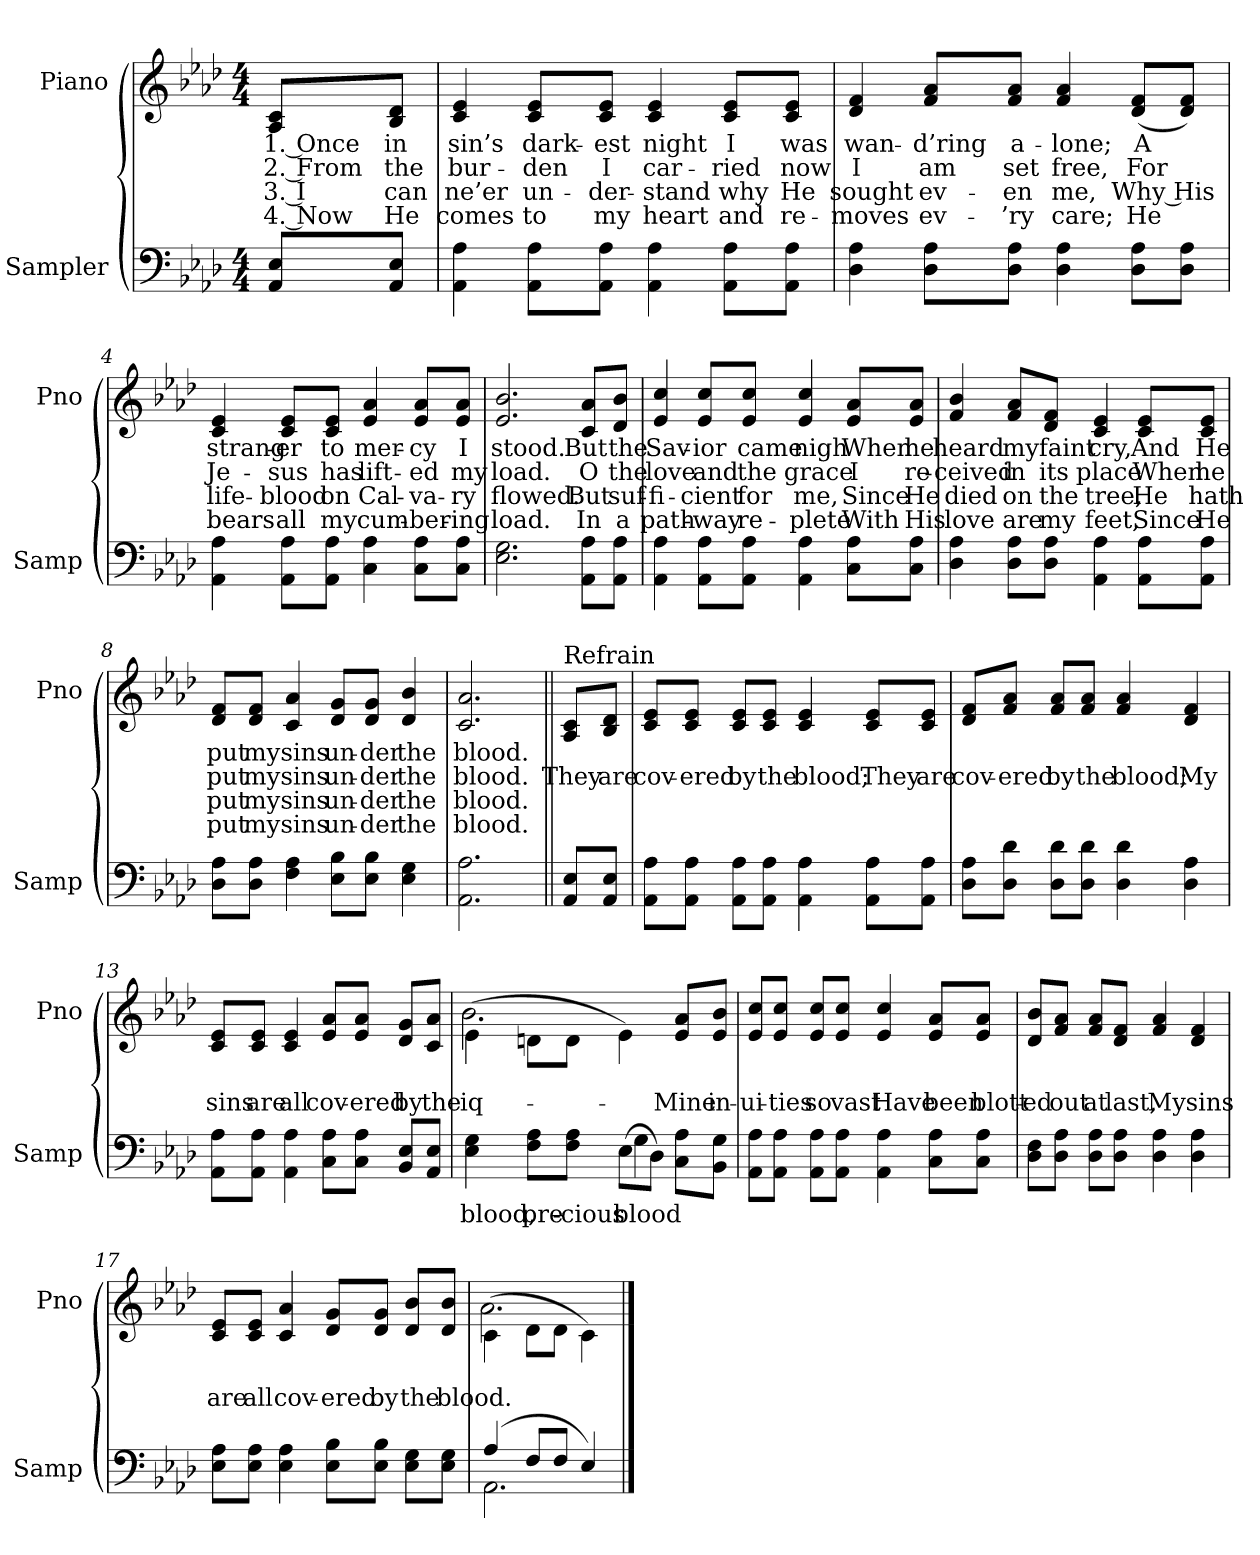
**kern	**text	**kern	**text	**text	**text	**text
*part2	*part2	*part1	*part1	*part1	*part1	*part1
*staff2	*staff2	*staff1	*staff1	*staff1	*staff1	*staff1
*I"Sampler	*	*I"Piano	*	*	*	*
*I'Samp	*	*I'Pno	*	*	*	*
*clefF4	*	*clefG2	*	*	*	*
*k[b-e-a-d-]	*	*k[b-e-a-d-]	*	*	*	*
*A-:	*	*A-:	*	*	*	*
*M4/4	*	*M4/4	*	*	*	*
=1	=1	=1	=1	=1	=1	=1
8AA-/ 8E-/L	.	8A-/ 8c/L	1. Once	2. From	3. I	4. Now
8AA-/ 8E-/J	.	8B-/ 8d-/J	in	the	can	He
=2	=2	=2	=2	=2	=2	=2
4AA- 4A-	.	4c 4e-	sin’s	bur-	ne’er	comes
8AA-\ 8A-\L	.	8c/ 8e-/L	dark-	-den	un-	to
8AA-\ 8A-\J	.	8c/ 8e-/J	-est	I	-der-	my
4AA- 4A-	.	4c 4e-	night	car-	-stand	heart
8AA-\ 8A-\L	.	8c/ 8e-/L	I	-ried	why	and
8AA-\ 8A-\J	.	8c/ 8e-/J	was	now	He	re-
=3	=3	=3	=3	=3	=3	=3
4D- 4A-	.	4d- 4f	wan-	I	sought	-moves
8D-\ 8A-\L	.	8f/ 8a-/L	-d’ring	am	ev-	ev-
8D-\ 8A-\J	.	8f/ 8a-/J	a-	set	-en	-’ry
4D- 4A-	.	4f 4a-	-lone;	free,	me,	care;
8D-\ 8A-\L	.	(8d-/ 8f/L	A	For	Why His	He
8D-\ 8A-\J	.	8d-/ 8f/J)	.	.	.	.
=4	=4	=4	=4	=4	=4	=4
4AA- 4A-	.	4c 4e-	strang-	Je-	life-	bears
8AA-\ 8A-\L	.	8c/ 8e-/L	-er	-sus	-blood	all
8AA-\ 8A-\J	.	8c/ 8e-/J	to	has	on	my
4C 4A-	.	4e- 4a-	mer-	lift-	Cal-	cum-
8C\ 8A-\L	.	8e-/ 8a-/L	-cy	-ed	-va-	-ber-
8C\ 8A-\J	.	8e-/ 8a-/J	I	my	-ry	-ing
=5	=5	=5	=5	=5	=5	=5
2.E- 2.G	.	2.e- 2.b-	stood.	load.	flowed.	load.
8AA-\ 8A-\L	.	8c/ 8a-/L	But	O	But	In
8AA-\ 8A-\J	.	8d-/ 8b-/J	the	the	suf-	a
=6	=6	=6	=6	=6	=6	=6
4AA- 4A-	.	4e- 4cc	Sav-	love	-fi-	path-
8AA-\ 8A-\L	.	8e-/ 8cc/L	-ior	and	-cient	-way
8AA-\ 8A-\J	.	8e-/ 8cc/J	came	the	for	re-
4AA- 4A-	.	4e- 4cc	nigh	grace	me,	-plete
8C\ 8A-\L	.	8e-/ 8a-/L	When	I	Since	With
8C\ 8A-\J	.	8e-/ 8a-/J	he	re-	He	His
=7	=7	=7	=7	=7	=7	=7
4D- 4A-	.	4f 4b-	heard	-ceived	died	love
8D-\ 8A-\L	.	8f/ 8a-/L	my	in	on	are
8D-\ 8A-\J	.	8d-/ 8f/J	faint	its	the	my
4AA- 4A-	.	4c 4e-	cry,	place	tree,	feet,
8AA-\ 8A-\L	.	8c/ 8e-/L	And	When	He	Since
8AA-\ 8A-\J	.	8c/ 8e-/J	He	he	hath	He
=8	=8	=8	=8	=8	=8	=8
8D-\ 8A-\L	.	8d-/ 8f/L	put	put	put	put
8D-\ 8A-\J	.	8d-/ 8f/J	my	my	my	my
4F 4A-	.	4c 4a-	sins	sins	sins	sins
8E-\ 8B-\L	.	8d-/ 8g/L	un-	un-	un-	un-
8E-\ 8B-\J	.	8d-/ 8g/J	-der	-der	-der	-der
4E- 4G	.	4d- 4b-	the	the	the	the
=9	=9	=9	=9	=9	=9	=9
2.AA- 2.A-	.	2.c 2.a-	blood.	blood.	blood.	blood.
=10||	=10||	=10||	=10||	=10||	=10||	=10||
!	!	!LO:TX:t=Refrain	!	!	!	!
8AA-/ 8E-/L	.	8A-/ 8c/L	.	They	.	.
8AA-/ 8E-/J	.	8B-/ 8d-/J	.	are	.	.
=11	=11	=11	=11	=11	=11	=11
8AA-\ 8A-\L	.	8c/ 8e-/L	.	cov-	.	.
8AA-\ 8A-\J	.	8c/ 8e-/J	.	-ered	.	.
8AA-\ 8A-\L	.	8c/ 8e-/L	.	by	.	.
8AA-\ 8A-\J	.	8c/ 8e-/J	.	the	.	.
4AA- 4A-	.	4c 4e-	.	blood;	.	.
8AA-\ 8A-\L	.	8c/ 8e-/L	.	They	.	.
8AA-\ 8A-\J	.	8c/ 8e-/J	.	are	.	.
=12	=12	=12	=12	=12	=12	=12
8D-\ 8A-\L	.	8d-/ 8f/L	.	cov-	.	.
8D-\ 8d-\J	.	8f/ 8a-/J	.	-ered	.	.
8D-\ 8d-\L	.	8f/ 8a-/L	.	by	.	.
8D-\ 8d-\J	.	8f/ 8a-/J	.	the	.	.
4D- 4d-	.	4f 4a-	.	blood;	.	.
4D- 4A-	.	4d- 4f	.	My	.	.
=13	=13	=13	=13	=13	=13	=13
8AA-\ 8A-\L	.	8c/ 8e-/L	.	sins	.	.
8AA-\ 8A-\J	.	8c/ 8e-/J	.	are	.	.
4AA- 4A-	.	4c 4e-	.	all	.	.
8C\ 8A-\L	.	8e-/ 8a-/L	.	cov-	.	.
8C\ 8A-\J	.	8e-/ 8a-/J	.	-ered	.	.
8BB-/ 8E-/L	.	8d-/ 8g/L	.	by	.	.
8AA-/ 8E-/J	.	8c/ 8a-/J	.	the	.	.
=14	=14	=14	=14	=14	=14	=14
*^	*	*^	*	*	*	*
4E- 4G	2ryy	blood,	(4e-\	2.b-	.	-iq-	.	.
8F\ 8A-\L	.	pre-	8dn\L	.	.	.	.	.
8F\ 8A-\J	.	-cious	8d\J	.	.	.	.	.
(8E-\L	4G	blood	4e-\)	.	.	.	.	.
8D-\J)	.	.	.	.	.	.	.	.
8C\ 8A-\L	4ryy	.	8e-/ 8a-/L	4ryy	.	Mine	.	.
8BB-\ 8G\J	.	.	8e-/ 8b-/J	.	.	in-	.	.
*v	*v	*	*	*	*	*	*	*
*	*	*v	*v	*	*	*	*
=15	=15	=15	=15	=15	=15	=15
8AA-\ 8A-\L	.	8e-/ 8cc/L	.	-ui-	.	.
8AA-\ 8A-\J	.	8e-/ 8cc/J	.	-ties	.	.
8AA-\ 8A-\L	.	8e-/ 8cc/L	.	so	.	.
8AA-\ 8A-\J	.	8e-/ 8cc/J	.	vast	.	.
4AA- 4A-	.	4e- 4cc	.	Have	.	.
8C\ 8A-\L	.	8e-/ 8a-/L	.	been	.	.
8C\ 8A-\J	.	8e-/ 8a-/J	.	blott-	.	.
=16	=16	=16	=16	=16	=16	=16
8D-\ 8F\L	.	8d-/ 8b-/L	.	-ed	.	.
8D-\ 8A-\J	.	8f/ 8a-/J	.	out	.	.
8D-\ 8A-\L	.	8f/ 8a-/L	.	at	.	.
8D-\ 8A-\J	.	8d-/ 8f/J	.	last,	.	.
4D- 4A-	.	4f 4a-	.	My	.	.
4D- 4A-	.	4d- 4f	.	sins	.	.
=17	=17	=17	=17	=17	=17	=17
8E-\ 8A-\L	.	8c/ 8e-/L	.	are	.	.
8E-\ 8A-\J	.	8c/ 8e-/J	.	all	.	.
4E- 4A-	.	4c 4a-	.	cov-	.	.
8E-\ 8B-\L	.	8d-/ 8g/L	.	-ered	.	.
8E-\ 8B-\J	.	8d-/ 8g/J	.	by	.	.
8E-\ 8G\L	.	8d-/ 8b-/L	.	the	.	.
8E-\ 8G\J	.	8d-/ 8b-/J	.	blood.	.	.
=18	=18	=18	=18	=18	=18	=18
*^	*	*^	*	*	*	*
(4A-/	2.AA-	.	(4c\	2.a-	.	.	.	.
8F/L	.	.	8d-\L	.	.	.	.	.
8F/J	.	.	8d-\J	.	.	.	.	.
4E-)	.	.	4c\)	.	.	.	.	.
*v	*v	*	*	*	*	*	*	*
*	*	*v	*v	*	*	*	*
==	==	==	==	==	==	==
*-	*-	*-	*-	*-	*-	*-
